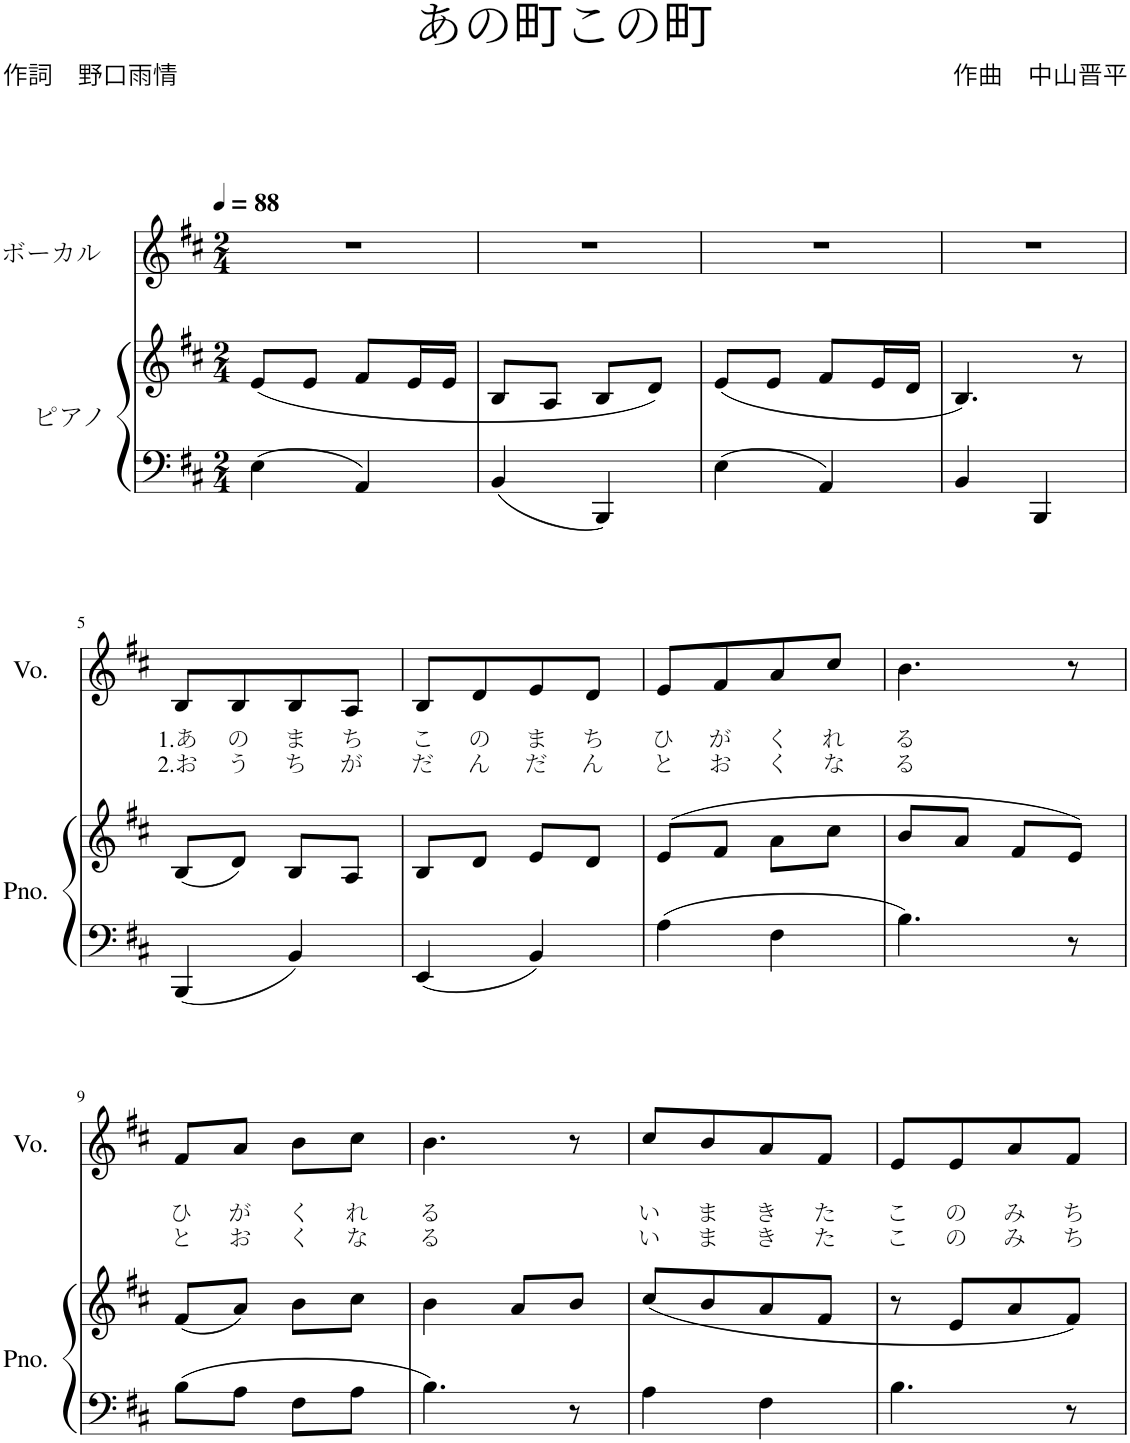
**kern	**kern	**kern	**text	**text	**text
*part2	*part2	*part1	*part1	*part1	*part1
*staff3	*staff2	*staff1	*staff1	*staff1	*staff1
*I"ピアノ	*	*I"ボーカル	*	*	*
*clefF4	*clefG2	*clefG2	*	*	*
*k[f#c#]	*k[f#c#]	*k[f#c#]	*	*	*
*M2/4	*M2/4	*M2/4	*	*	*
*MM88	*MM88	*MM88	*	*	*
=1	=1	=1	=1	=1	=1
4E\	(8e/L	2r	.	.	.
.	8e/J	.	.	.	.
4AA/	8f#/L	.	.	.	.
.	16e/L	.	.	.	.
.	16e/JJ	.	.	.	.
=2	=2	=2	=2	=2	=2
4BB/	8B/L	2r	.	.	.
.	8A/J	.	.	.	.
4BBB/	8B/L	.	.	.	.
.	8d/J)	.	.	.	.
=3	=3	=3	=3	=3	=3
4E\	(8e/L	2r	.	.	.
.	8e/J	.	.	.	.
4AA/	8f#/L	.	.	.	.
.	16e/L	.	.	.	.
.	16d/JJ	.	.	.	.
=4	=4	=4	=4	=4	=4
4BB/	4.B/)	2r	.	.	.
4BBB/	.	.	.	.	.
.	8r	.	.	.	.
!!LO:LB:g=z
=5	=5	=5	=5	=5	=5
!	!	!	!	!LO:LY:b	!LO:LY:b
4BBB/	(8B/L	8B/L	.	1.あ	2.お
!	!	!	!	!LO:LY:b	!LO:LY:b
.	8d/J)	8B/	.	の	う
!	!	!	!	!LO:LY:b	!LO:LY:b
4BB/	8B/L	8B/	.	ま	ち
!	!	!	!	!LO:LY:b	!LO:LY:b
.	8A/J	8A/J	.	ち	が
=6	=6	=6	=6	=6	=6
!	!	!	!	!LO:LY:b	!LO:LY:b
4EE/	8B/L	8B/L	.	こ	だ
!	!	!	!	!LO:LY:b	!LO:LY:b
.	8d/J	8d/	.	の	ん
!	!	!	!	!LO:LY:b	!LO:LY:b
4BB/	8e/L	8e/	.	ま	だ
!	!	!	!	!LO:LY:b	!LO:LY:b
.	8d/J	8d/J	.	ち	ん
=7	=7	=7	=7	=7	=7
!	!	!	!	!LO:LY:b	!LO:LY:b
4A\	(8e/L	8e/L	.	ひ	と
!	!	!	!	!LO:LY:b	!LO:LY:b
.	8f#/J	8f#/	.	が	お
!	!	!	!	!LO:LY:b	!LO:LY:b
4F#\	8a\L	8a/	.	く	く
!	!	!	!	!LO:LY:b	!LO:LY:b
.	8cc#\J	8cc#/J	.	れ	な
=8	=8	=8	=8	=8	=8
!	!	!	!	!LO:LY:b	!LO:LY:b
4.B\	8b/L	4.b\	.	る	る
.	8a/J	.	.	.	.
.	8f#/L	.	.	.	.
8r	8e/J)	8r	.	.	.
!!LO:LB:g=z
=9	=9	=9	=9	=9	=9
!	!	!	!	!LO:LY:b	!LO:LY:b
8B\L	(8f#/L	8f#/L	.	ひ	と
!	!	!	!	!LO:LY:b	!LO:LY:b
8A\J	8a/J)	8a/J	.	が	お
!	!	!	!	!LO:LY:b	!LO:LY:b
8F#\L	8b\L	8b\L	.	く	く
!	!	!	!	!LO:LY:b	!LO:LY:b
8A\J	8cc#\J	8cc#\J	.	れ	な
=10	=10	=10	=10	=10	=10
!	!	!	!	!LO:LY:b	!LO:LY:b
4.B\	4b\	4.b\	.	る	る
.	8a/L	.	.	.	.
8r	8b/J	8r	.	.	.
=11	=11	=11	=11	=11	=11
!	!	!	!	!LO:LY:b	!LO:LY:b
4A\	(8cc#/L	8cc#/L	.	い	い
!	!	!	!	!LO:LY:b	!LO:LY:b
.	8b/	8b/	.	ま	ま
!	!	!	!	!LO:LY:b	!LO:LY:b
4F#\	8a/	8a/	.	き	き
!	!	!	!	!LO:LY:b	!LO:LY:b
.	8f#/J	8f#/J	.	た	た
=12	=12	=12	=12	=12	=12
!	!	!	!	!LO:LY:b	!LO:LY:b
4.B\	8r	8e/L	.	こ	こ
!	!	!	!	!LO:LY:b	!LO:LY:b
.	8e/L	8e/	.	の	の
!	!	!	!	!LO:LY:b	!LO:LY:b
.	8a/	8a/	.	み	み
!	!	!	!	!LO:LY:b	!LO:LY:b
8r	8f#/J)	8f#/J	.	ち	ち
=	=	=	=	=	=
*-	*-	*-	*-	*-	*-
